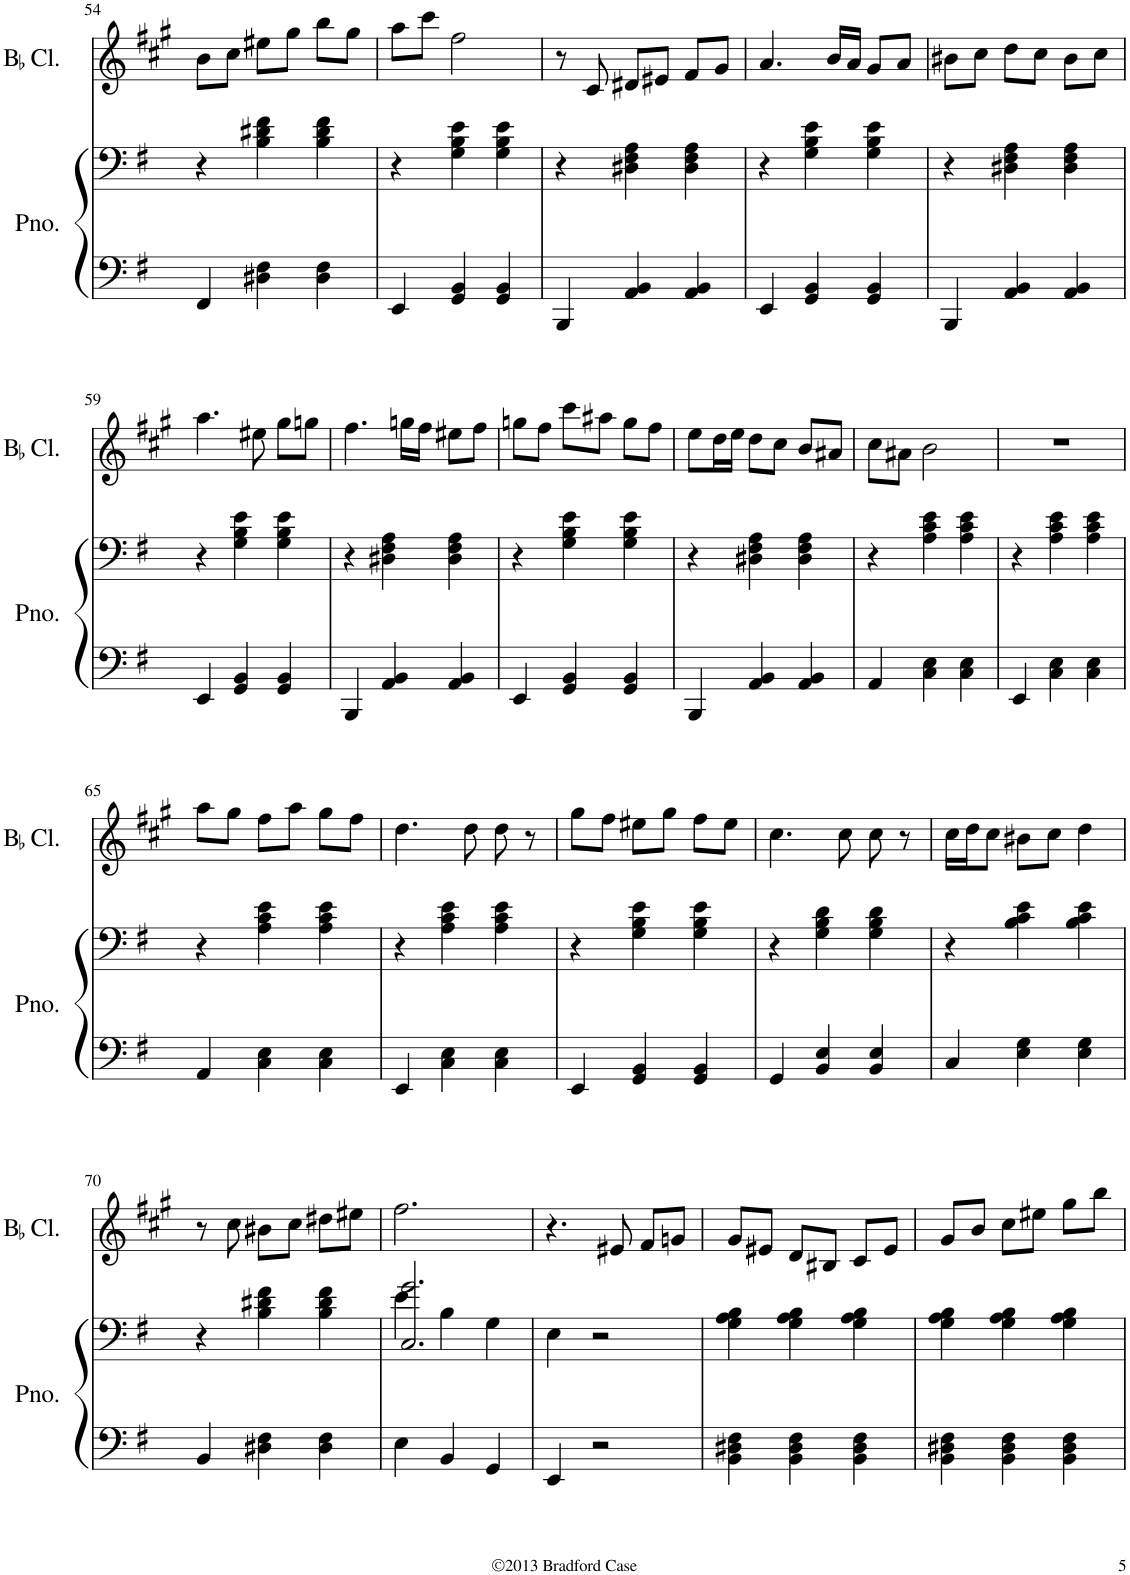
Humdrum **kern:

**kern	**kern	**kern
*part2	*part2	*part1
*staff3	*staff2	*staff1
*I"Piano	*	*I"BaccidentalFlat Clarinet
*I'Pno.	*	*I'BaccidentalFlat Cl.
!!LO:PB:g=z
*clefF4	*clefF4	*clefG2
*	*	*Trd1c2
*k[f#]	*k[f#]	*k[f#c#g#]
*M3/4	*M3/4	*M3/4
=54	=54	=54
4FF#/	4r	8b\L
.	.	8cc#\J
4D#X\ 4F#\	4B\ 4d#X\ 4f#\	8ee#X\L
.	.	8gg#\J
4D#\ 4F#\	4B\ 4d#\ 4f#\	8bb\L
.	.	8gg#\J
=55	=55	=55
4EE/	4r	8aa\L
.	.	8ccc#\J
4GG/ 4BB/	4G\ 4B\ 4e\	2ff#\
4GG/ 4BB/	4G\ 4B\ 4e\	.
=56	=56	=56
4BBB/	4r	8r
.	.	8c#/
4AA/ 4BB/	4D#X\ 4F#\ 4A\	8d#X/L
.	.	8e#X/J
4AA/ 4BB/	4D#\ 4F#\ 4A\	8f#/L
.	.	8g#/J
=57	=57	=57
4EE/	4r	4.a/
4GG/ 4BB/	4G\ 4B\ 4e\	.
.	.	16b/LL
.	.	16a/JJ
4GG/ 4BB/	4G\ 4B\ 4e\	8g#/L
.	.	8a/J
=58	=58	=58
4BBB/	4r	8b#X\L
.	.	8cc#\J
4AA/ 4BB/	4D#X\ 4F#\ 4A\	8dd\L
.	.	8cc#\J
4AA/ 4BB/	4D#\ 4F#\ 4A\	8b#\L
.	.	8cc#\J
!!LO:LB:g=z
=59	=59	=59
4EE/	4r	4.aa\
4GG/ 4BB/	4G\ 4B\ 4e\	.
.	.	8ee#X\
4GG/ 4BB/	4G\ 4B\ 4e\	8gg#\L
.	.	8ggn\J
=60	=60	=60
4BBB/	4r	4.ff#\
4AA/ 4BB/	4D#X\ 4F#\ 4A\	.
.	.	16ggn\LL
.	.	16ff#\JJ
4AA/ 4BB/	4D#\ 4F#\ 4A\	8ee#X\L
.	.	8ff#\J
=61	=61	=61
4EE/	4r	8ggn\L
.	.	8ff#\J
4GG/ 4BB/	4G\ 4B\ 4e\	8ccc#\L
.	.	8aa#X\J
4GG/ 4BB/	4G\ 4B\ 4e\	8gg\L
.	.	8ff#\J
=62	=62	=62
4BBB/	4r	8ee\L
.	.	16dd\L
.	.	16ee\JJ
4AA/ 4BB/	4D#X\ 4F#\ 4A\	8dd\L
.	.	8cc#\J
4AA/ 4BB/	4D#\ 4F#\ 4A\	8b/L
.	.	8a#X/J
=63	=63	=63
4AA/	4r	8cc#\L
.	.	8a#X\J
4C\ 4E\	4A\ 4c\ 4e\	2b\
4C\ 4E\	4A\ 4c\ 4e\	.
=64	=64	=64
4EE/	4r	2.r
4C\ 4E\	4A\ 4c\ 4e\	.
4C\ 4E\	4A\ 4c\ 4e\	.
!!LO:LB:g=z
=65	=65	=65
4AA/	4r	8aa\L
.	.	8gg#\J
4C\ 4E\	4A\ 4c\ 4e\	8ff#\L
.	.	8aa\J
4C\ 4E\	4A\ 4c\ 4e\	8gg#\L
.	.	8ff#\J
=66	=66	=66
4EE/	4r	4.dd\
4C\ 4E\	4A\ 4c\ 4e\	.
.	.	8dd\
4C\ 4E\	4A\ 4c\ 4e\	8dd\
.	.	8r
=67	=67	=67
4EE/	4r	8gg#\L
.	.	8ff#\J
4GG/ 4BB/	4G\ 4B\ 4e\	8ee#X\L
.	.	8gg#\J
4GG/ 4BB/	4G\ 4B\ 4e\	8ff#\L
.	.	8ee#\J
=68	=68	=68
4GG/	4r	4.cc#\
4BB/ 4E/	4G\ 4B\ 4d\	.
.	.	8cc#\
4BB/ 4E/	4G\ 4B\ 4d\	8cc#\
.	.	8r
=69	=69	=69
4C/	4r	16cc#\LL
.	.	16dd\J
.	.	8cc#\J
4E\ 4G\	4B\ 4c\ 4e\	8b#X\L
.	.	8cc#\J
4E\ 4G\	4B\ 4c\ 4e\	4dd\
!!LO:LB:g=z
=70	=70	=70
4BB/	4r	8r
.	.	8cc#\
4D#X\ 4F#\	4B\ 4d#X\ 4f#\	8b#X\L
.	.	8cc#\J
4D#\ 4F#\	4B\ 4d#\ 4f#\	8dd#X\L
.	.	8ee#X\J
=71	=71	=71
*	*^	*
4E\	2.C/ 2.g/	4e\	2.ff#\
4BB/	.	4B\	.
4GG/	.	4G\	.
*	*v	*v	*
=72	=72	=72
4EE/	4E\	4.r
2r	2r	.
.	.	8e#X/
.	.	8f#/L
.	.	8gn/J
=73	=73	=73
4BB\ 4D#X\ 4F#\	4G\ 4A\ 4B\	8g#/L
.	.	8e#X/J
4BB\ 4D#\ 4F#\	4G\ 4A\ 4B\	8d/L
.	.	8B#X/J
4BB\ 4D#\ 4F#\	4G\ 4A\ 4B\	8c#/L
.	.	8e#/J
=74	=74	=74
4BB\ 4D#X\ 4F#\	4G\ 4A\ 4B\	8g#/L
.	.	8b/J
4BB\ 4D#\ 4F#\	4G\ 4A\ 4B\	8cc#\L
.	.	8ee#X\J
4BB\ 4D#\ 4F#\	4G\ 4A\ 4B\	8gg#\L
.	.	8bb\J
=	=	=
*-	*-	*-
